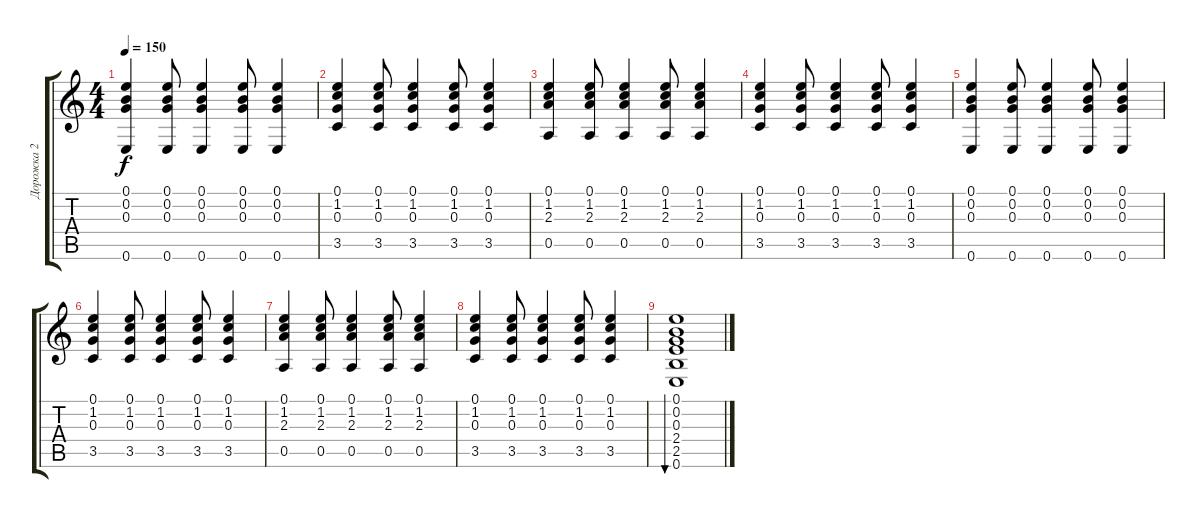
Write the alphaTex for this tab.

\track ("Дорожка 2" "Дорожка 2") {instrument acousticguitarnylon}
\staff {score tabs}
\tuning (E4 B3 G3 D3 A2 E2) {hide}
\ts (4 4)
\tempo 150
\clef g2
\ks c
(0.1 0.2 0.3 0.6).4{dy f} (0.1 0.2 0.3 0.6).8 (0.1 0.2 0.3 0.6).4 (0.1 0.2 0.3 0.6).8 (0.1 0.2 0.3 0.6).4 |
(0.1 1.2 0.3 3.5).4 (0.1 1.2 0.3 3.5).8 (0.1 1.2 0.3 3.5).4 (0.1 1.2 0.3 3.5).8 (0.1 1.2 0.3 3.5).4 |
(0.1 1.2 2.3 0.5).4 (0.1 1.2 2.3 0.5).8 (0.1 1.2 2.3 0.5).4 (0.1 1.2 2.3 0.5).8 (0.1 1.2 2.3 0.5).4 |
(0.1 1.2 0.3 3.5).4 (0.1 1.2 0.3 3.5).8 (0.1 1.2 0.3 3.5).4 (0.1 1.2 0.3 3.5).8 (0.1 1.2 0.3 3.5).4 |
(0.1 0.2 0.3 0.6).4 (0.1 0.2 0.3 0.6).8 (0.1 0.2 0.3 0.6).4 (0.1 0.2 0.3 0.6).8 (0.1 0.2 0.3 0.6).4 |
(0.1 1.2 0.3 3.5).4 (0.1 1.2 0.3 3.5).8 (0.1 1.2 0.3 3.5).4 (0.1 1.2 0.3 3.5).8 (0.1 1.2 0.3 3.5).4 |
(0.1 1.2 2.3 0.5).4 (0.1 1.2 2.3 0.5).8 (0.1 1.2 2.3 0.5).4 (0.1 1.2 2.3 0.5).8 (0.1 1.2 2.3 0.5).4 |
(0.1 1.2 0.3 3.5).4 (0.1 1.2 0.3 3.5).8 (0.1 1.2 0.3 3.5).4 (0.1 1.2 0.3 3.5).8 (0.1 1.2 0.3 3.5).4 |
(0.1 0.2 0.3 2.4 2.5 0.6).1{bu 60}
